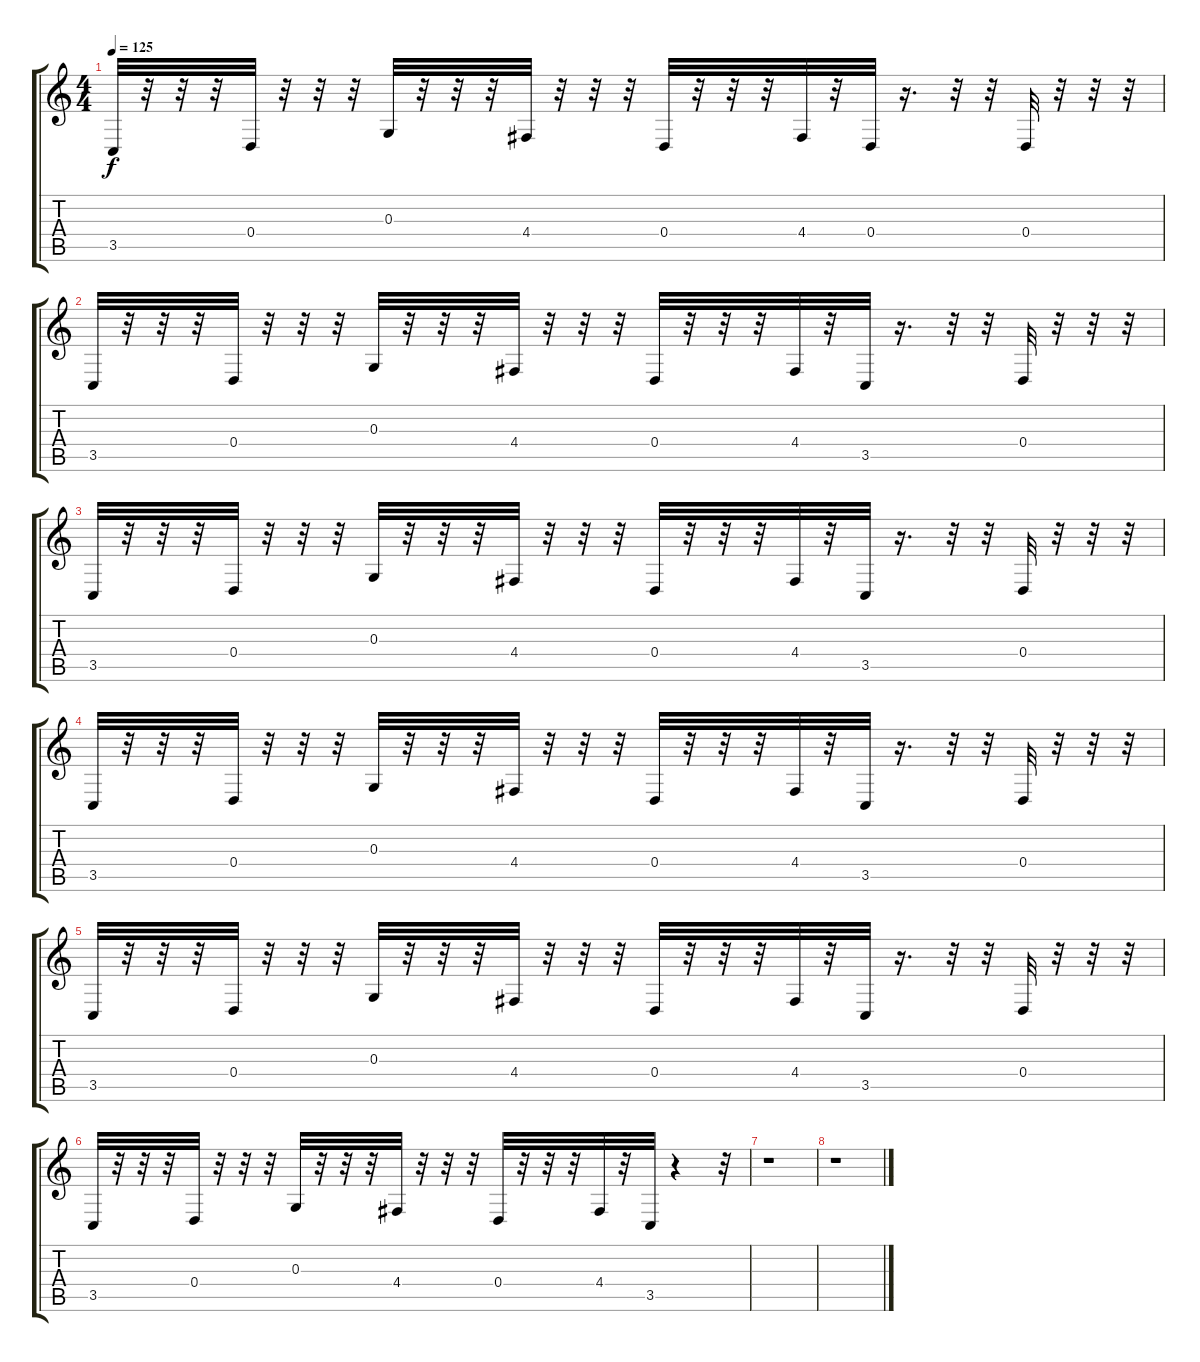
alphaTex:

\track "" {instrument lead2sawtooth}
\staff {score tabs}
\tuning (E4 B3 G3 D3 A2 E2) {hide}
\ts (4 4)
\tempo 125
\clef g2
\ks c
3.5.32{dy f} r.32 r.32 r.32 0.4.32 r.32 r.32 r.32 0.3.32 r.32 r.32 r.32 4.4.32 r.32 r.32 r.32 0.4.32 r.32 r.32 r.32 4.4.32 r.32 0.4.32 r.16{d} r.32 r.32 0.4.32 r.32 r.32 r.32 |
3.5.32 r.32 r.32 r.32 0.4.32 r.32 r.32 r.32 0.3.32 r.32 r.32 r.32 4.4.32 r.32 r.32 r.32 0.4.32 r.32 r.32 r.32 4.4.32 r.32 3.5.32 r.16{d} r.32 r.32 0.4.32 r.32 r.32 r.32 |
3.5.32 r.32 r.32 r.32 0.4.32 r.32 r.32 r.32 0.3.32 r.32 r.32 r.32 4.4.32 r.32 r.32 r.32 0.4.32 r.32 r.32 r.32 4.4.32 r.32 3.5.32 r.16{d} r.32 r.32 0.4.32 r.32 r.32 r.32 |
3.5.32 r.32 r.32 r.32 0.4.32 r.32 r.32 r.32 0.3.32 r.32 r.32 r.32 4.4.32 r.32 r.32 r.32 0.4.32 r.32 r.32 r.32 4.4.32 r.32 3.5.32 r.16{d} r.32 r.32 0.4.32 r.32 r.32 r.32 |
3.5.32 r.32 r.32 r.32 0.4.32 r.32 r.32 r.32 0.3.32 r.32 r.32 r.32 4.4.32 r.32 r.32 r.32 0.4.32 r.32 r.32 r.32 4.4.32 r.32 3.5.32 r.16{d} r.32 r.32 0.4.32 r.32 r.32 r.32 |
3.5.32 r.32 r.32 r.32 0.4.32 r.32 r.32 r.32 0.3.32 r.32 r.32 r.32 4.4.32 r.32 r.32 r.32 0.4.32 r.32 r.32 r.32 4.4.32 r.32 3.5.32 r.4 r.32 |
r.1 |
r.1
